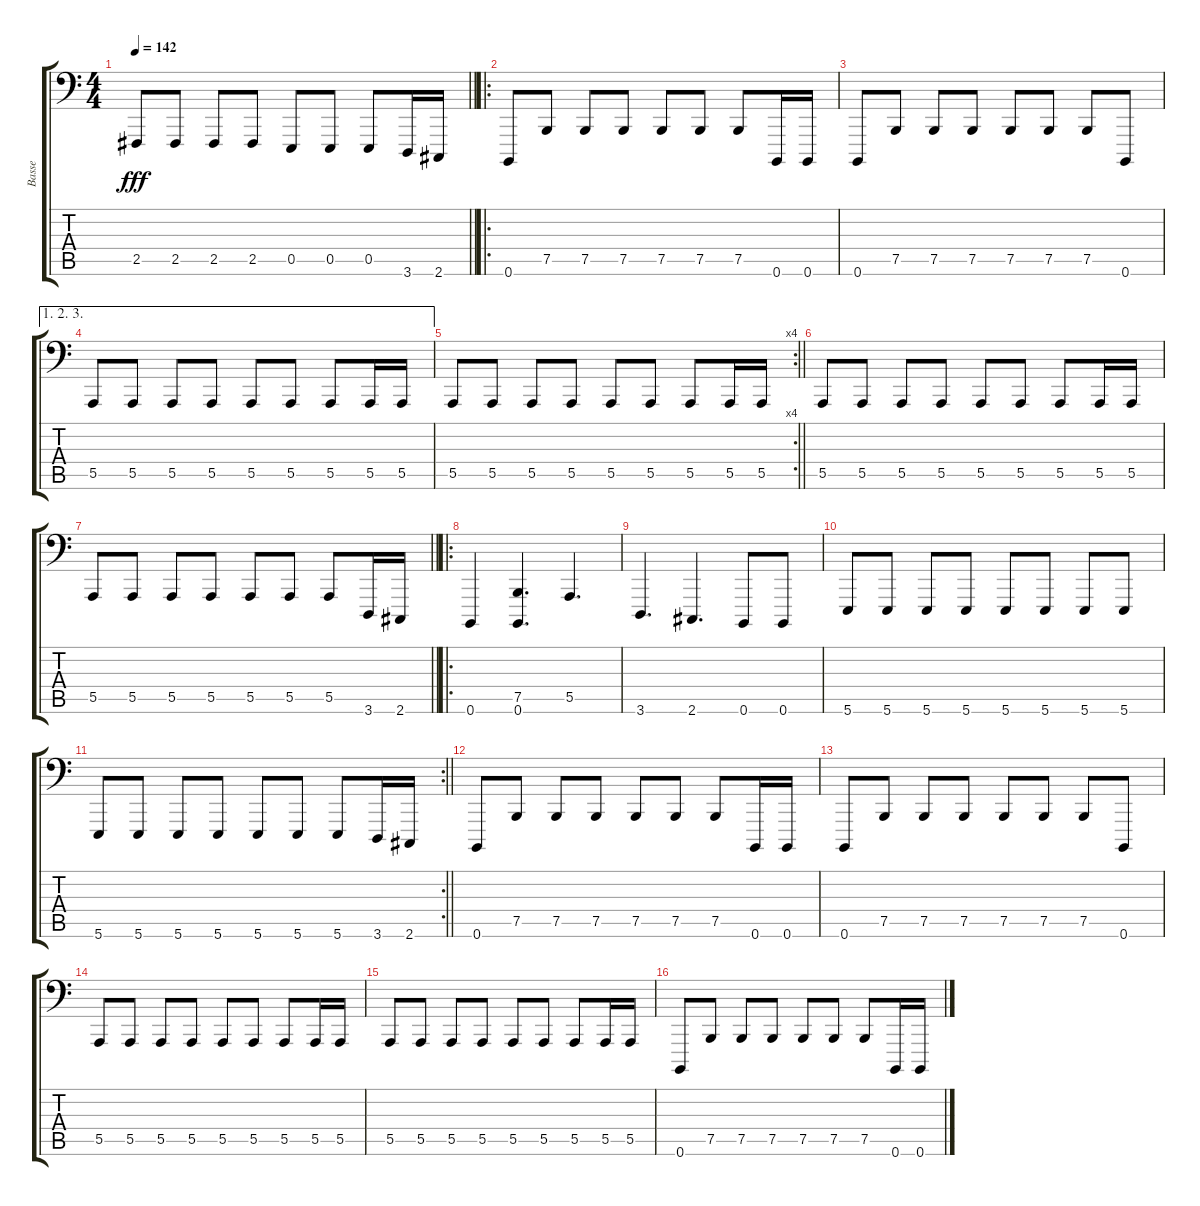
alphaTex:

\track ("Basse" "Basse") {instrument lead8bassandlead}
\staff {score tabs}
\tuning (B2 Gb2 D2 A1 E1 B0) {hide}
\ts (4 4)
\tempo 142
\clef f4
\barLineRight lightlight
\ks c
2.5.8{dy fff} 2.5.8 2.5.8 2.5.8 0.5.8 0.5.8 0.5.8 3.6.16 2.6.16 |
\ro
\section ("" "")
0.6.8 7.5.8 7.5.8 7.5.8 7.5.8 7.5.8 7.5.8 0.6.16 0.6.16 |
0.6.8 7.5.8 7.5.8 7.5.8 7.5.8 7.5.8 7.5.8 0.6.8 |
\ae (1 2 3)
5.5.8 5.5.8 5.5.8 5.5.8 5.5.8 5.5.8 5.5.8 5.5.16 5.5.16 |
\rc 4
\barLineRight lightlight
5.5.8 5.5.8 5.5.8 5.5.8 5.5.8 5.5.8 5.5.8 5.5.16 5.5.16 |
5.5.8 5.5.8 5.5.8 5.5.8 5.5.8 5.5.8 5.5.8 5.5.16 5.5.16 |
\barLineRight lightlight
5.5.8 5.5.8 5.5.8 5.5.8 5.5.8 5.5.8 5.5.8 3.6.16 2.6.16 |
\ro
\section ("" "")
0.6.4 (7.5 0.6).4{d} 5.5.4{d} |
3.6.4{d} 2.6.4{d} 0.6.8 0.6.8 |
5.6.8 5.6.8 5.6.8 5.6.8 5.6.8 5.6.8 5.6.8 5.6.8 |
\rc 2
\barLineRight lightlight
5.6.8 5.6.8 5.6.8 5.6.8 5.6.8 5.6.8 5.6.8 3.6.16 2.6.16 |
\section ("" "")
0.6.8 7.5.8 7.5.8 7.5.8 7.5.8 7.5.8 7.5.8 0.6.16 0.6.16 |
0.6.8 7.5.8 7.5.8 7.5.8 7.5.8 7.5.8 7.5.8 0.6.8 |
5.5.8 5.5.8 5.5.8 5.5.8 5.5.8 5.5.8 5.5.8 5.5.16 5.5.16 |
5.5.8 5.5.8 5.5.8 5.5.8 5.5.8 5.5.8 5.5.8 5.5.16 5.5.16 |
0.6.8 7.5.8 7.5.8 7.5.8 7.5.8 7.5.8 7.5.8 0.6.16 0.6.16
